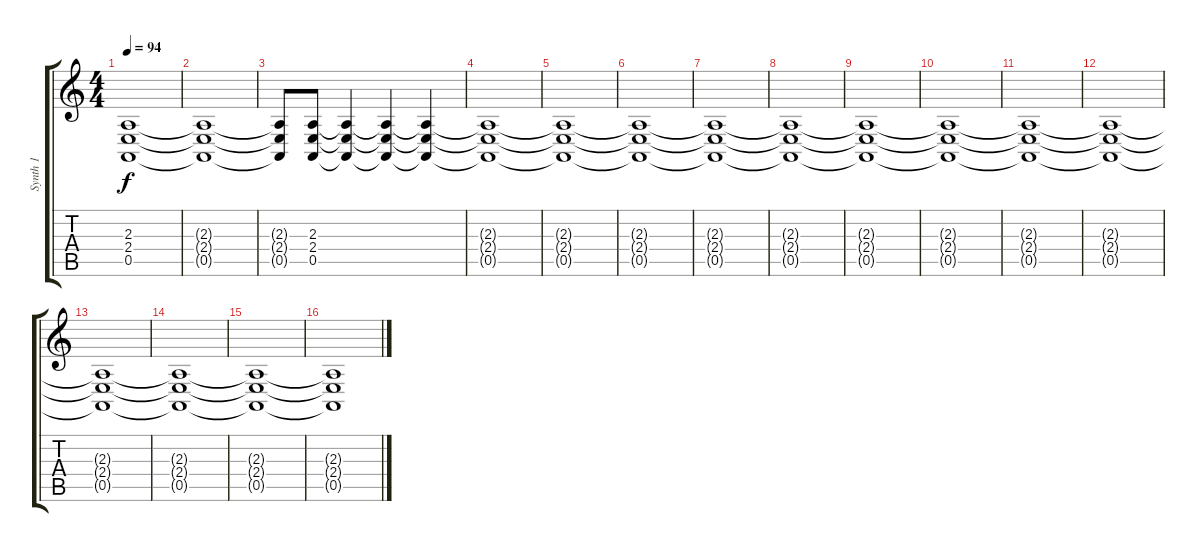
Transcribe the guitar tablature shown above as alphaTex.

\track ("Synth 1" "Synth 1") {instrument synthstrings2}
\staff {score tabs}
\tuning (E4 B3 G3 D3 A2 E2) {hide}
\ts (4 4)
\tempo 94
\clef g2
\ks c
(2.3{t} 2.4{t} 0.5{t}).1{dy f} |
(2.3{t} 2.4{t} 0.5{t}).1 |
(2.3{t} 2.4{t} 0.5{t}).8 (2.3 2.4 0.5).8 (2.3{t} 2.4{t} 0.5{t}).4 (2.3{t} 2.4{t} 0.5{t}).4 (2.3{t} 2.4{t} 0.5{t}).4 |
(2.3{t} 2.4{t} 0.5{t}).1 |
(2.3{t} 2.4{t} 0.5{t}).1 |
(2.3{t} 2.4{t} 0.5{t}).1 |
(2.3{t} 2.4{t} 0.5{t}).1 |
(2.3{t} 2.4{t} 0.5{t}).1 |
(2.3{t} 2.4{t} 0.5{t}).1 |
(2.3{t} 2.4{t} 0.5{t}).1 |
(2.3{t} 2.4{t} 0.5{t}).1 |
(2.3{t} 2.4{t} 0.5{t}).1 |
(2.3{t} 2.4{t} 0.5{t}).1 |
(2.3{t} 2.4{t} 0.5{t}).1 |
(2.3{t} 2.4{t} 0.5{t}).1 |
(2.3{t} 2.4{t} 0.5{t}).1
